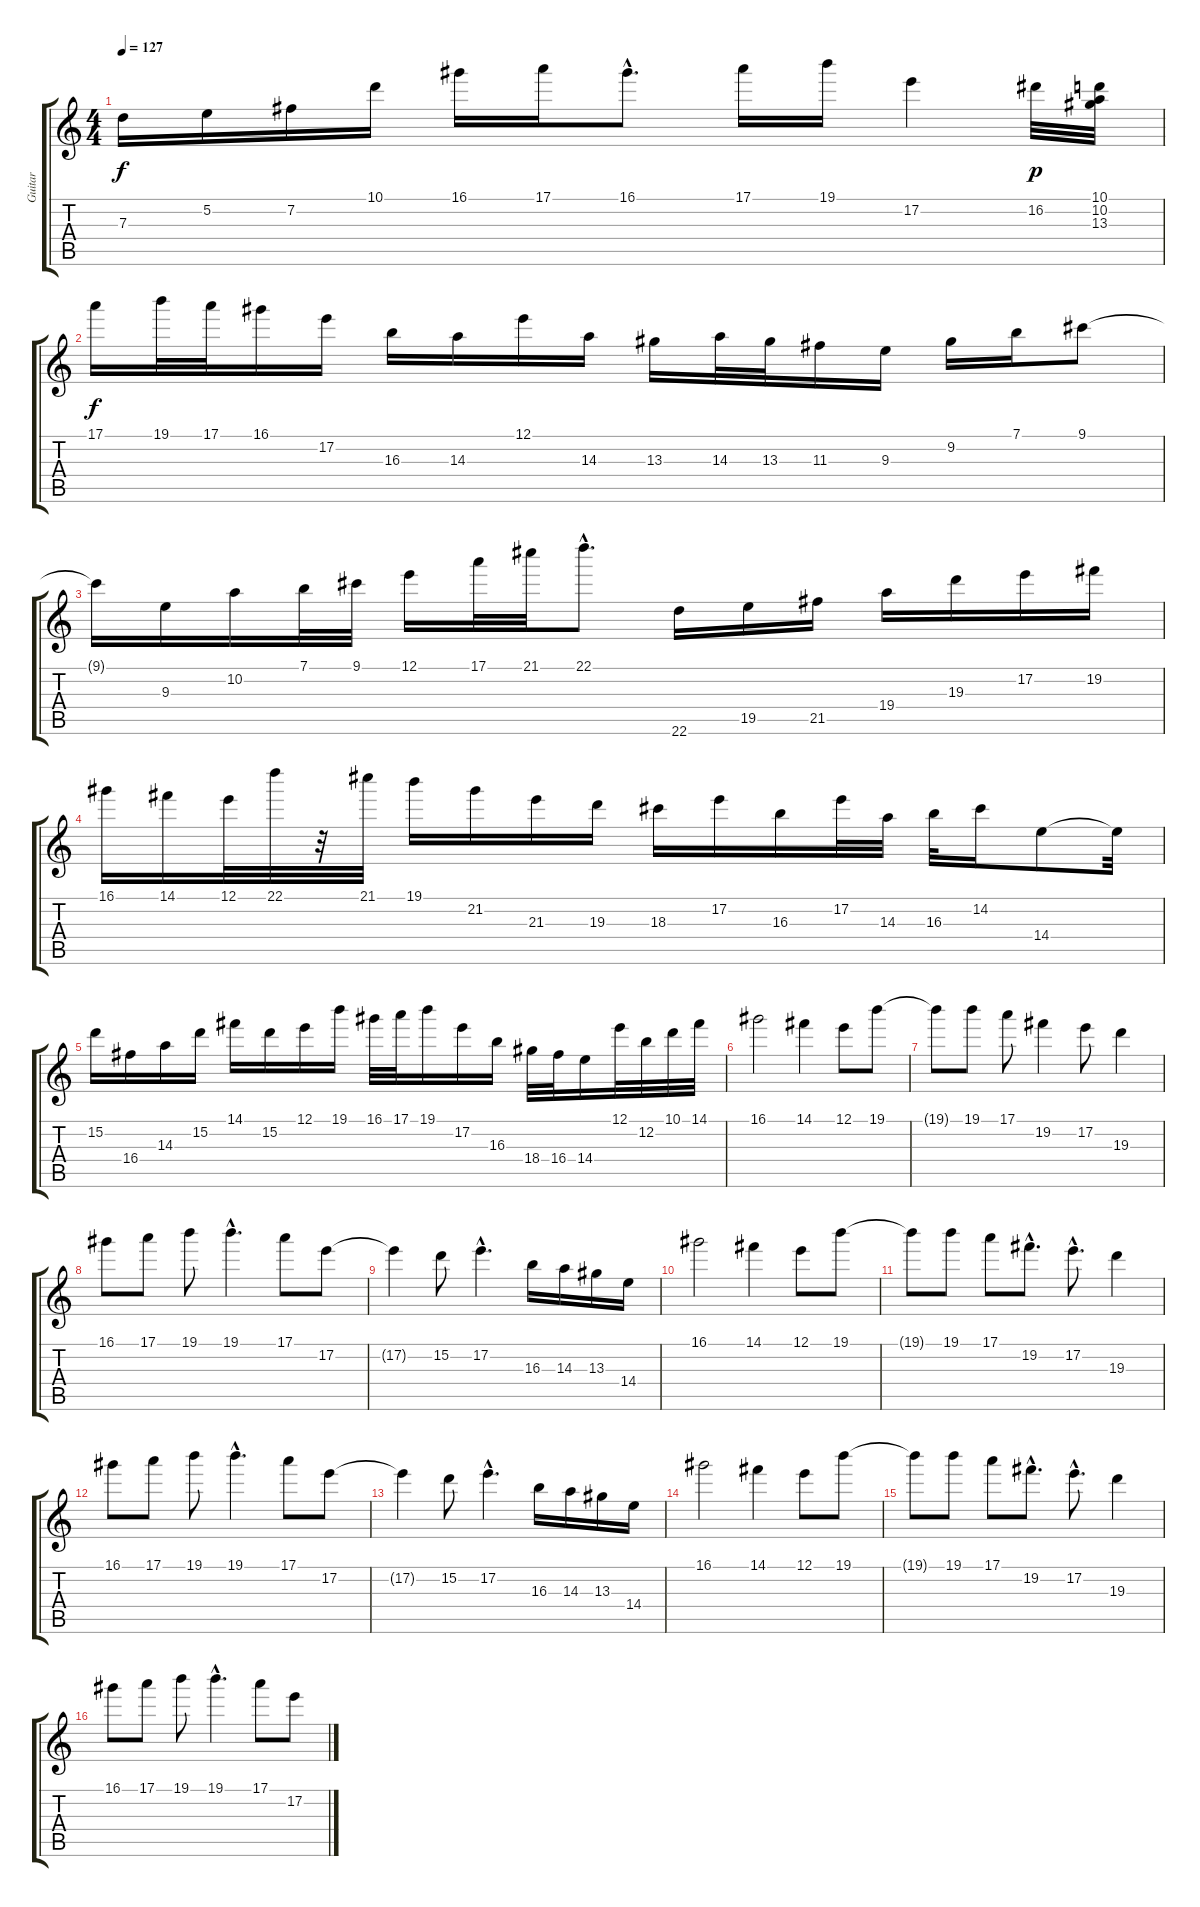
\track ("Guitar" "Guitar") {instrument distortionguitar}
\staff {score tabs}
\tuning (E4 B3 G3 D3 A2 E2) {hide}
\ts (4 4)
\tempo 127
\clef g2
\ks c
7.3.16{dy f} 5.2.16 7.2.16 10.1.16 16.1.16 17.1.16 16.1{hac}.8{d} 17.1.16 19.1.16 17.2.4 16.2.32{dy p} (10.1 10.2 13.3).32 |
17.1.16{dy f} 19.1.32 17.1.32 16.1.16 17.2.16 16.3.16 14.3.16 12.1.16 14.3.16 13.3.16 14.3.32 13.3.32 11.3.16 9.3.16 9.2.16 7.1.16 9.1.8 |
9.1{t}.16 9.3.16 10.2.16 7.1.32 9.1.32 12.1.16 17.1.32 21.1.32 22.1{hac}.8{d} 22.6.16 19.5.16 21.5.16 19.4.16 19.3.16 17.2.16 19.2.16 |
16.1.16 14.1.16 12.1.32 22.1.32 r.32 21.1.32 19.1.16 21.2.16 21.3.16 19.3.16 18.3.16 17.2.16 16.3.16 17.2.32 14.3.32 16.3.32 14.2.16 14.4.8 14.4{t}.32 |
15.2.16 16.4.16 14.3.16 15.2.16 14.1.16 15.2.16 12.1.16 19.1.16 16.1.32 17.1.32 19.1.16 17.2.16 16.3.16 18.4.32 16.4.32 14.4.16 12.1.32 12.2.32 10.1.32 14.1.32 |
16.1.2 14.1.4 12.1.8 19.1.8 |
19.1{t}.8 19.1.8 17.1.8 19.2.4 17.2.8 19.3.4 |
16.1.8 17.1.8 19.1.8 19.1{hac}.4{d} 17.1.8 17.2.8 |
17.2{t}.4 15.2.8 17.2{hac}.4{d} 16.3.16 14.3.16 13.3.16 14.4.16 |
16.1.2 14.1.4 12.1.8 19.1.8 |
19.1{t}.8 19.1.8 17.1.8 19.2{hac}.8{d} 17.2{hac}.8{d} 19.3.4 |
16.1.8 17.1.8 19.1.8 19.1{hac}.4{d} 17.1.8 17.2.8 |
17.2{t}.4 15.2.8 17.2{hac}.4{d} 16.3.16 14.3.16 13.3.16 14.4.16 |
16.1.2 14.1.4 12.1.8 19.1.8 |
19.1{t}.8 19.1.8 17.1.8 19.2{hac}.8{d} 17.2{hac}.8{d} 19.3.4 |
16.1.8 17.1.8 19.1.8 19.1{hac}.4{d} 17.1.8 17.2.8
